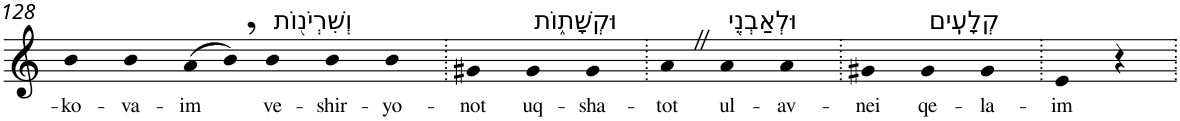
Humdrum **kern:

**kern	**text
*part1	*part1
*staff1	*staff1
*I"Piano	*
*I'Pno	*
!!LO:PB:g=z
*clefG2	*
*k[]	*
=128	=128
!	!LO:LY:b
4b	-ko-
!	!LO:LY:b
4b	-va-
!	!LO:LY:b
(>8a	-im
8b,)	.
!LO:TX:a:t=וְשִׁרְיֹנ֖וֹת	!
!	!LO:LY:b
4b	ve-
!	!LO:LY:b
4b	-shir-
!	!LO:LY:b
4b	-yo-
=129.	=129.
!	!LO:LY:b
4g#X	-not
!LO:TX:a:t=וּקְשָׁת֑וֹת	!
!	!LO:LY:b
4g#	uq-
!	!LO:LY:b
4g#	-sha-
=130.	=130.
!	!LO:LY:b
4aZ	-tot
!LO:TX:a:t=וּלְאַבְנֵ֖י	!
!	!LO:LY:b
4a	ul-
!	!LO:LY:b
4a	-av-
=131.	=131.
!	!LO:LY:b
4g#X	-nei
!LO:TX:a:t=קְלָעִֽים	!
!	!LO:LY:b
4g#	qe-
!	!LO:LY:b
4g#	-la-
=132.	=132.
!	!LO:LY:b
4e	-im
4r	.
=.	=.
*-	*-
